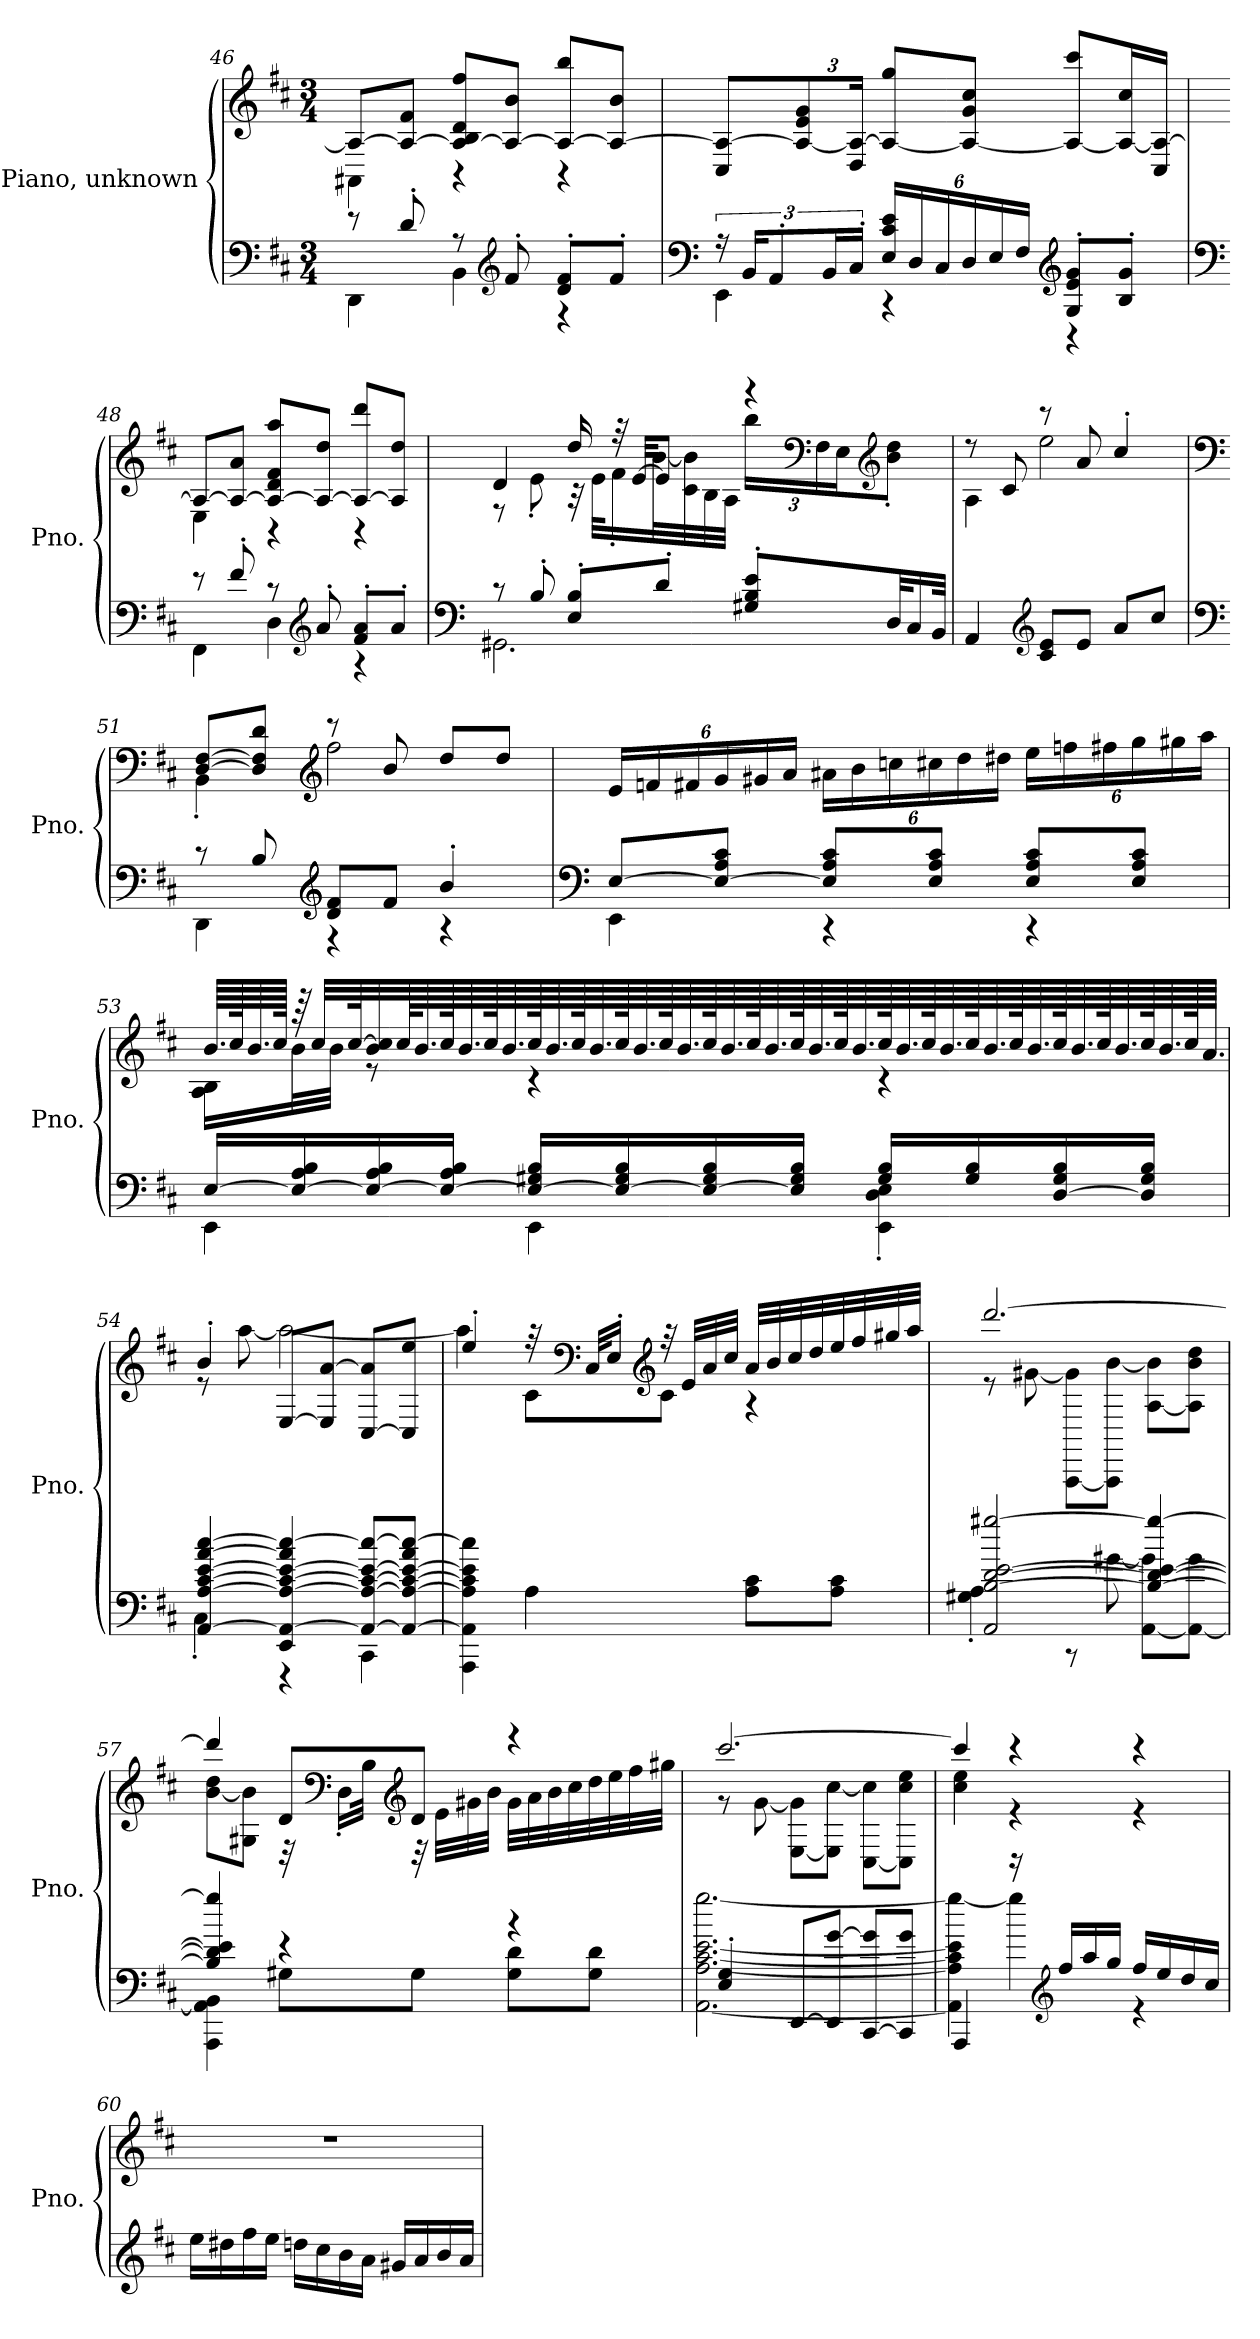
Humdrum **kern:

**kern	**kern
*part1	*part1
*staff2	*staff1
*I"Piano, unknown	*
*I'Pno.	*
!!LO:PB:g=z
*clefF4	*clefG2
*k[f#c#]	*k[f#c#]
*M3/4	*M3/4
=46	=46
*^	*^
8r	4DD\	8A/L_	4AA#X\
8d'/	.	8A/_ 8f#/J	.
8r	4BB\	8A/_ 8B/ 8d/ 8ff#/L	4r
*clefG2	*	*	*
8f#'/	.	8A/_ 8b/J	.
8d/' 8f#/'L	4r	8A/_ 8bb/L	4r
8f#'/J	.	8A/_ 8b/J	.
*	*	*v	*v
=47	=47	=47
*clefF4	*	*
24r	4EE\	8C#/ 8A/_L
24BB/KL	.	.
12AA'/	.	.
*	*	*Xbrackettup
.	.	12A/_ 12e/ 12g/
24BB/L	.	.
24C#'/JJ	.	24D/ 24A/_Jk
*Xbrackettup	*	*
24E/ 24c#/ 24e/LL	4r	8A/_ 8gg/L
24D/	.	.
24C#/	.	.
24D/	.	8A/_ 8g/ 8cc#/J
24E/	.	.
24F#/JJ	.	.
*clefG2	*	*
8G/' 8e/' 8g/'L	4r	8A/_ 8ccc#/L
8B/' 8g/'J	.	16A/_ 16cc#/L
.	.	16C#/ 16A/_JJ
=48	=48	=48
*clefF4	*	*
*	*	*^
8r	4FF#\	8A/L_	4E\
8f#'/	.	8A/_ 8a/J	.
8r	4D\	8A/_ 8d/ 8f#/ 8aa/L	4r
*clefG2	*	*	*
8a'/	.	8A/_ 8dd/J	.
8f#/' 8a/'L	4r	8A/_ 8ddd/L	4r
8a'/J	.	8A/] 8dd/J	.
!!LO:LB:g=z	!!
=49	=49	=49	=49
*clefF4	*	*	*
8r	2.GG#X\	4d/	8r
8B'/	.	.	8e'\
8E/' 8B/'L	.	16dd/	32r
.	.	.	32e\KLL
.	.	32r	16f#'\
.	.	[32e/KKL	.
8d'/J	.	8e/J]	[32b\L
.	.	.	32c#\ 32b\]
.	.	.	32B\
.	.	.	32A\JJJ
8G#X/' 8B/' 8e/'L	.	4r	24bb\LL
*	*	*clefF4	*
.	.	.	24F#\
.	.	.	24E\J
*	*	*clefG2	*
32D/KL	.	.	8b\' 8dd\'J
16C#/	.	.	.
32BB/JJk	.	.	.
*v	*v	*	*
=50	=50	=50
4AA/	8r	4A\
.	8c#/	.
*clefG2	*	*
8c#/ 8e/L	8r	2ee\
8e/J	8a/	.
8a/L	4cc#'/	.
8cc#/J	.	.
=51	=51	=51
*clefF4	*clefF4	*
*^	*	*
8r	4DD\	[8D/ [8F#/L	4BB'\
8B/	.	8D/] 8F#/] 8d/J	.
*clefG2	*	*clefG2	*
8d/ 8f#/L	4r	8r	2ff#\
8f#/J	.	8b/	.
4b'/	4r	8dd/L	.
.	.	8dd/J	.
*	*	*v	*v
!!LO:LB:g=z
=52	=52	=52
*clefF4	*	*
[8E/L	4EE\	24e/LL
.	.	24fn/
.	.	24f#X/
8E/_ 8A/ 8c#/J	.	24g/
.	.	24g#X/
.	.	24a/JJ
8E/] 8A/ 8c#/L	4r	24a#X\LL
.	.	24b\
.	.	24ccn\
8E/ 8A/ 8c#/J	.	24cc#X\
.	.	24dd\
.	.	24dd#X\JJ
8E/ 8A/ 8c#/L	4r	24ee\LL
.	.	24ffn\
.	.	24ff#X\
8E/ 8A/ 8c#/J	.	24gg\
.	.	24gg#X\
.	.	24aa\JJ
!!LO:LB:g=z
=53	=53	=53
*	*	*^
[16E/LL	4EE\	64.b/LLLL	16A\ 16B\LL
.	.	128cc#/K	.
.	.	64.b/	.
.	.	128cc#/JJJJk	.
16E/_ 16A/ 16B/	.	64r	32b\L
.	.	32cc#/LLL	.
.	.	.	32b\JJJ
.	.	[64cc#/K	.
16E/_ 16A/ 16B/	.	32b/ 32cc#/]	8r
.	.	128cc#/KL	.
.	.	64.b/	.
16E/_ 16A/ 16B/JJ	.	128cc#/K	.
.	.	64.b/	.
.	.	128cc#/K	.
.	.	64.b/	.
16E/_ 16G#X/ 16B/LL	4EE\	128cc#/K	4r
.	.	64.b/	.
.	.	128cc#/K	.
.	.	64.b/	.
16E/_ 16G#/ 16B/	.	128cc#/K	.
.	.	64.b/	.
.	.	128cc#/K	.
.	.	64.b/	.
16E/_ 16G#/ 16B/	.	128cc#/K	.
.	.	64.b/	.
.	.	128cc#/K	.
.	.	64.b/	.
16E/] 16G#/ 16B/JJ	.	128cc#/K	.
.	.	64.b/	.
.	.	128cc#/K	.
.	.	64.b/	.
16G#/ 16B/LL	4EE\' 4D\' 4E\'	128cc#/K	4r
.	.	64.b/	.
.	.	128cc#/K	.
.	.	64.b/	.
16G#/ 16B/	.	128cc#/K	.
.	.	64.b/	.
.	.	128cc#/K	.
.	.	64.b/	.
[16D/ 16G#/ 16B/	.	128cc#/K	.
.	.	64.b/	.
.	.	128cc#/K	.
.	.	64.b/	.
16D/] 16G#/ 16B/JJ	.	128cc#/K	.
.	.	64.b/	.
.	.	128cc#/K	.
.	.	64.a/JJJJ	.
!!LO:LB:g=z	!!
=54	=54	=54	=54
[4AA/ [4A/ [4c#/ [4e/ [4a/ [4cc#/	4C#'\	4b'/	8r
.	.	.	[8aa\
4EE/ 4AA/_ 4A/_ 4c#/_ 4e/_ 4a/] 4cc#/_	4r	[8E/L	2aa\_
.	.	8E/] [8a/J	.
8AA/_ 8A/_ 8c#/_ 8e/_ 8cc#/_L	4CC#\	[8C#/ 8a/]L	.
8AA/_ 8A/_ 8c#/_ 8e/_ 8a/ 8cc#/_J	.	8C#/] 8ee/J	.
*v	*v	*	*
=55	=55	=55
4AAA\ 4AA\] 4A\] 4c#\] 4e\] 4cc#\]	4ee'/	4aa\]
4A\	32r	8c#\L
*	*clefF4	*
.	32C#/KLL	.
.	16E'/JJ	.
*	*clefG2	*
.	32r	8c#\J
.	32e/LLL	.
.	32a/	.
.	32cc#/JJJ	.
8A\ 8c#\L	32a/LLL	4r
.	32b/	.
.	32cc#/	.
.	32dd/	.
8A\ 8c#\J	32ee/	.
.	32ff#/	.
.	32gg#X/	.
.	32aa/JJJ	.
=56	=56	=56
*^	*	*
2AA/ [2B/ [2d/ [2e/ [2gg#X/	4G#X\' 4A\'	[2.ddd/	8r
.	.	.	[8g#X\
.	8r	.	[8AAA\ 8g#\]L
.	[8g#X\	.	8AAA\] [8b\J
4B/_ 4d/_ 4e/_ 4gg#/_	[8AA\ 8g#\]L	.	[8A\ 8b\]L
.	8AA\_ 8g#\J	.	8A\] 8b\ 8dd\J
!!LO:LB:g=z	!!
=57	=57	=57	=57
4B/] 4d/] 4e/] 4gg#/]	4AAA\ 4AA\] 4BB\	4ddd/]	[8b\ 8dd\L
.	.	.	8G#X\ 8b\]J
4r	8G#X\L	8d/L	32r
*	*	*clefF4	*
.	.	.	16D'\LL
.	.	.	32B\JJk
*	*	*clefG2	*
.	8G#\J	8d/J	32r
.	.	.	32e\LLL
.	.	.	32g#X\
.	.	.	32b\JJJ
4r	8G#\ 8d\L	4r	32g#\LLL
.	.	.	32a\
.	.	.	32b\
.	.	.	32cc#\
.	8G#\ 8d\J	.	32dd\
.	.	.	32ee\
.	.	.	32ff#\
.	.	.	32gg#X\JJJ
=58	=58	=58	=58
4E/' 4G/'	[2.AA\ [2.A\ [2.c#\ [2.e\ [2.gg\	[2.ccc#/	8r
.	.	.	[8g\
[8EE/L	.	.	[8E\ 8g\]L
8EE/] [8g/J	.	.	8E\] [8cc#\J
[8CC#/ 8g/]L	.	.	[8C#\ 8cc#\]L
8CC#/] 8g/J	.	.	8C#\] 8cc#\ 8ee\J
!!LO:PB:g=z	!!
=59	=59	=59	=59
4AAA/	4AA\] 4A\] 4c#\] 4e\] 4gg\_	4ccc#/]	4cc#\ 4ee\
16r	4gg\]	4r	4r
*clefG2	*	*	*
16ff#/LL	.	.	.
16aa/	.	.	.
16gg/JJ	.	.	.
16ff#/LL	4r	4r	4r
16ee/	.	.	.
16dd/	.	.	.
16cc#/JJ	.	.	.
*v	*v	*	*
*	*v	*v
=60	=60
16ee\LL	2.r
16dd#X\	.
16ff#\	.
16ee\JJ	.
16ddn\LL	.
16cc#\	.
16b\	.
16a\JJ	.
16g#X/LL	.
16a/	.
16b/	.
16a/JJ	.
=	=
*-	*-
